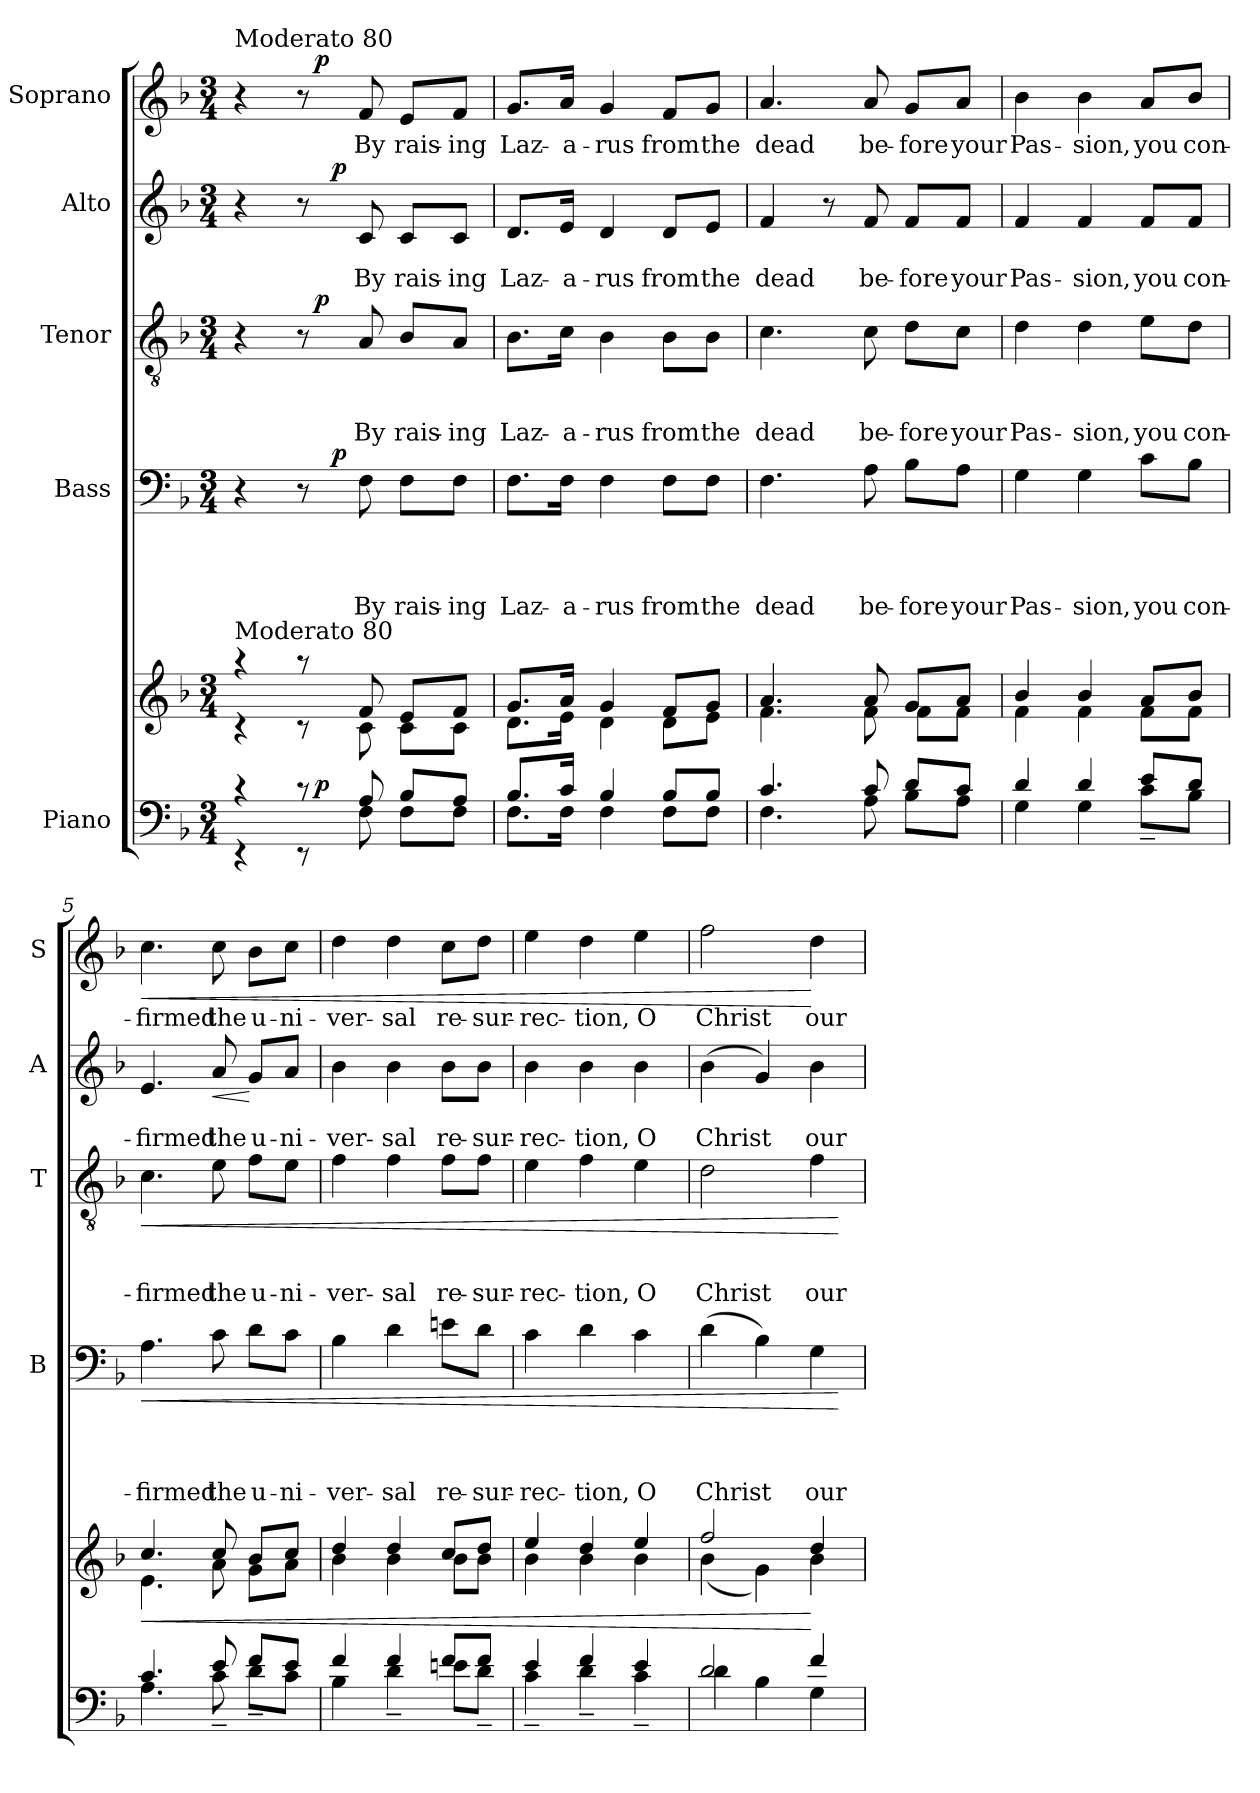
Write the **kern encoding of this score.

**kern	**kern	**dynam	**kern	**text	**text	**text	**text	**dynam	**kern	**text	**text	**text	**dynam	**kern	**text	**text	**dynam	**kern	**text	**dynam
*part5	*part5	*part5	*part4	*part4	*part4	*part4	*part4	*part4	*part3	*part3	*part3	*part3	*part3	*part2	*part2	*part2	*part2	*part1	*part1	*part1
*staff6	*staff5	*staff5/6	*staff4	*staff4	*staff4	*staff4	*staff4	*staff4	*staff3	*staff3	*staff3	*staff3	*staff3	*staff2	*staff2	*staff2	*staff2	*staff1	*staff1	*staff1
*I"Piano	*	*	*I"Bass	*	*	*	*	*	*I"Tenor	*	*	*	*	*I"Alto	*	*	*	*I"Soprano	*	*
*	*	*	*I'B	*	*	*	*	*	*I'T	*	*	*	*	*I'A	*	*	*	*I'S	*	*
!!LO:PB:g=z
*clefF4	*clefG2	*	*clefF4	*	*	*	*	*	*clefGv2	*	*	*	*	*clefG2	*	*	*	*clefG2	*	*
*k[b-]	*k[b-]	*	*k[b-]	*	*	*	*	*	*k[b-]	*	*	*	*	*k[b-]	*	*	*	*k[b-]	*	*
*F:	*F:	*	*F:	*	*	*	*	*	*F:	*	*	*	*	*F:	*	*	*	*F:	*	*
*M3/4	*M3/4	*	*M3/4	*	*	*	*	*	*M3/4	*	*	*	*	*M3/4	*	*	*	*M3/4	*	*
=1	=1	=1	=1	=1	=1	=1	=1	=1	=1	=1	=1	=1	=1	=1	=1	=1	=1	=1	=1	=1
*^	*^	*	*^	*	*	*	*	*	*^	*	*	*	*	*^	*	*	*	*^	*	*
*	*^	*	*	*	*	*	*	*	*	*	*	*	*	*	*	*	*	*	*	*	*	*	*	*	*	*
!	!	!	!	!	!	!	!	!	!	!	!	!	!	!	!	!	!	!	!	!	!	!	!	!LO:TX:a:t=Moderato 80	!	!	!
!	!	!	!LO:TX:a:t=Moderato 80	!	!	!	!	!	!	!	!	!	!	!	!	!	!	!	!	!	!	!	!	!	!	!	!
4rEE	4rc	4ryy	4rc	4raa	.	4r	4ryy	.	.	.	.	.	4r	4ryy	.	.	.	.	4r	4ryy	.	.	.	4r	4ryy	.	.
8rc	8rEE	32ryy	8raa	8rc	.	8r	16ryy	.	.	.	.	.	8r	32ryy	.	.	.	.	8r	16ryy	.	.	.	8r	32ryy	.	.
!	!	!	!	!	!LO:DY:a=2	!	!	!	!	!	!	!	!	!	!	!	!	!LO:DY:a	!	!	!	!	!	!	!	!	!LO:DY:a
.	.	4...ryy	.	.	p	.	.	.	.	.	.	.	.	4...ryy	.	.	.	p	.	.	.	.	.	.	4...ryy	.	p
!	!	!	!	!	!	!	!	!	!	!	!	!LO:DY:a	!	!	!	!	!	!	!	!	!	!	!LO:DY:a	!	!	!	!
.	.	.	.	.	.	.	4..ryy	.	.	.	.	p	.	.	.	.	.	.	.	4..ryy	.	.	p	.	.	.	.
!	!	!	!	!	!	!	!	!	!	!	!LO:LY:b	!	!	!	!	!	!LO:LY:b	!	!	!	!	!LO:LY:b	!	!	!	!LO:LY:b	!
8A/	8F\	.	8f/	8c\	.	8F\	.	.	.	.	By	.	8A/	.	.	.	By	.	8c/	.	.	By	.	8f/	.	By	.
!	!	!	!	!	!	!	!	!	!	!	!LO:LY:b	!	!	!	!	!	!LO:LY:b	!	!	!	!	!LO:LY:b	!	!	!	!LO:LY:b	!
8B-/L	8F\L	.	8e/L	8c\L	.	8F\L	.	.	.	.	rais-	.	8B-/L	.	.	.	rais-	.	8c/L	.	.	rais-	.	8e/L	.	rais-	.
!	!	!	!	!	!	!	!	!	!	!	!LO:LY:b:rj	!	!	!	!	!	!LO:LY:b:rj	!	!	!	!	!LO:LY:b:rj	!	!	!	!LO:LY:b:rj	!
8A/J	8F\J	.	8f/J	8c\J	.	8F\J	.	.	.	.	-ing	.	8A/J	.	.	.	-ing	.	8c/J	.	.	-ing	.	8f/J	.	-ing	.
=2	=2	=2	=2	=2	=2	=2	=2	=2	=2	=2	=2	=2	=2	=2	=2	=2	=2	=2	=2	=2	=2	=2	=2	=2	=2	=2	=2
!	!	!	!	!	!	!	!	!	!	!	!LO:LY:b	!	!	!	!	!	!LO:LY:b	!	!	!	!	!LO:LY:b	!	!	!	!LO:LY:b	!
*	*	*	*	*	*	*v	*v	*	*	*	*	*	*	*	*	*	*	*	*v	*v	*	*	*	*v	*v	*	*
*	*v	*v	*	*	*	*	*	*	*	*	*	*v	*v	*	*	*	*	*	*	*	*	*	*	*
8.B-/L	8.F\L	8.g/L	8.d\L	.	8.F\L	.	.	.	Laz-	.	8.B-\L	.	.	Laz-	.	8.d/L	.	Laz-	.	8.g/L	Laz-	.
!	!	!	!	!	!	!	!	!	!LO:LY:b	!	!	!	!	!LO:LY:b	!	!	!	!LO:LY:b	!	!	!LO:LY:b	!
16c/Jk	16F\Jk	16a/Jk	16e\Jk	.	16F\Jk	.	.	.	-a-	.	16c\Jk	.	.	-a-	.	16e/Jk	.	-a-	.	16a/Jk	-a-	.
!	!	!	!	!	!	!	!	!	!LO:LY:b	!	!	!	!	!LO:LY:b	!	!	!	!LO:LY:b	!	!	!LO:LY:b	!
4B-/	4F\	4g/	4d\	.	4F\	.	.	.	-rus	.	4B-\	.	.	-rus	.	4d/	.	-rus	.	4g/	-rus	.
!	!	!	!	!	!	!	!	!	!LO:LY:b	!	!	!	!	!LO:LY:b	!	!	!	!LO:LY:b	!	!	!LO:LY:b	!
8B-/L	8F\L	8f/L	8d\L	.	8F\L	.	.	.	from	.	8B-\L	.	.	from	.	8d/L	.	from	.	8f/L	from	.
!	!	!	!	!	!	!	!	!	!LO:LY:b	!	!	!	!	!LO:LY:b	!	!	!	!LO:LY:b	!	!	!LO:LY:b	!
8B-/J	8F\J	8g/J	8e\J	.	8F\J	.	.	.	the	.	8B-\J	.	.	the	.	8e/J	.	the	.	8g/J	the	.
=3	=3	=3	=3	=3	=3	=3	=3	=3	=3	=3	=3	=3	=3	=3	=3	=3	=3	=3	=3	=3	=3	=3
!	!	!	!	!	!	!	!	!	!LO:LY:b	!	!	!	!	!LO:LY:b	!	!	!	!LO:LY:b	!	!	!LO:LY:b	!
4.c/	4.F\	4.a/	4.f\	.	4.F\	.	.	.	dead	.	4.c\	.	.	dead	.	4f/	.	dead	.	4.a/	dead	.
.	.	.	.	.	.	.	.	.	.	.	.	.	.	.	.	8r	.	.	.	.	.	.
!	!	!	!	!	!	!	!	!	!LO:LY:b	!	!	!	!	!LO:LY:b	!	!	!	!LO:LY:b	!	!	!LO:LY:b	!
8c/	8A\	8a/	8f\	.	8A\	.	.	.	be-	.	8c\	.	.	be-	.	8f/	.	be-	.	8a/	be-	.
!	!	!	!	!	!	!	!	!	!LO:LY:b	!	!	!	!	!LO:LY:b	!	!	!	!LO:LY:b	!	!	!LO:LY:b	!
8d/L	8B-\L	8g/L	8f\L	.	8B-\L	.	.	.	-fore	.	8d\L	.	.	-fore	.	8f/L	.	-fore	.	8g/L	-fore	.
!	!	!	!	!	!	!	!	!	!LO:LY:b	!	!	!	!	!LO:LY:b	!	!	!	!LO:LY:b	!	!	!LO:LY:b	!
8c/J	8A\J	8a/J	8f\J	.	8A\J	.	.	.	your	.	8c\J	.	.	your	.	8f/J	.	your	.	8a/J	your	.
=4	=4	=4	=4	=4	=4	=4	=4	=4	=4	=4	=4	=4	=4	=4	=4	=4	=4	=4	=4	=4	=4	=4
!	!	!	!	!	!	!	!	!	!LO:LY:b	!	!	!	!	!LO:LY:b	!	!	!	!LO:LY:b	!	!	!LO:LY:b	!
4d/	4G\	4b-/	4f\	.	4G\	.	.	.	Pas-	.	4d\	.	.	Pas-	.	4f/	.	Pas-	.	4b-\	Pas-	.
!	!	!	!	!	!	!	!	!	!LO:LY:b	!	!	!	!	!LO:LY:b	!	!	!	!LO:LY:b	!	!	!LO:LY:b	!
4d/	4G\	4b-/	4f\	.	4G\	.	.	.	-sion,	.	4d\	.	.	-sion,	.	4f/	.	-sion,	.	4b-\	-sion,	.
!	!	!	!	!	!	!	!	!	!LO:LY:b	!	!	!	!	!LO:LY:b	!	!	!	!LO:LY:b	!	!	!LO:LY:b	!
8e/L	8c~<\L	8a/L	8f\L	.	8c\L	.	.	.	you	.	8e\L	.	.	you	.	8f/L	.	you	.	8a/L	you	.
!	!	!	!	!	!	!	!	!	!LO:LY:b	!	!	!	!	!LO:LY:b	!	!	!	!LO:LY:b	!	!	!LO:LY:b	!
8d/J	8B-\J	8b-/J	8f\J	.	8B-\J	.	.	.	con-	.	8d\J	.	.	con-	.	8f/J	.	con-	.	8b-/J	con-	.
!!LO:PB:g=z
=5	=5	=5	=5	=5	=5	=5	=5	=5	=5	=5	=5	=5	=5	=5	=5	=5	=5	=5	=5	=5	=5	=5
!	!	!	!	!LO:HP:b	!	!	!	!	!LO:LY:b	!LO:HP:b	!	!	!	!LO:LY:b	!LO:HP:b	!	!	!LO:LY:b	!	!	!LO:LY:b	!LO:HP:b
4.c/	4.A\	4.cc/	4.e\	<	4.A\	.	.	.	-firmed	<	4.c\	.	.	-firmed	<	4.e/	.	-firmed	.	4.cc\	-firmed	<
!	!	!	!	!	!	!	!	!	!LO:LY:b	!	!	!	!	!LO:LY:b	!	!	!	!LO:LY:b	!LO:HP:b	!	!LO:LY:b	!
8e/	8c~<\	8cc/	8a\	.	8c\	.	.	.	the	.	8e\	.	.	the	.	8a/	.	the	<	8cc\	the	.
!	!	!	!	!	!	!	!	!	!LO:LY:b	!	!	!	!	!LO:LY:b	!	!	!	!LO:LY:b	!	!	!LO:LY:b	!
8f/L	8d~<\L	8b-/L	8g\L	.	8d\L	.	.	.	u-	.	8f\L	.	.	u-	.	8g/L	.	u-	[	8b-\L	u-	.
!	!	!	!	!	!	!	!	!	!LO:LY:b	!	!	!	!	!LO:LY:b	!	!	!	!LO:LY:b	!	!	!LO:LY:b	!
8e/J	8c\J	8cc/J	8a\J	.	8c\J	.	.	.	-ni-	.	8e\J	.	.	-ni-	.	8a/J	.	-ni-	.	8cc\J	-ni-	.
=6	=6	=6	=6	=6	=6	=6	=6	=6	=6	=6	=6	=6	=6	=6	=6	=6	=6	=6	=6	=6	=6	=6
!	!	!	!	!	!	!	!	!	!LO:LY:b	!	!	!	!	!LO:LY:b	!	!	!	!LO:LY:b	!	!	!LO:LY:b	!
4f/	4B-\	4dd/	4b-\	.	4B-\	.	.	.	-ver-	.	4f\	.	.	-ver-	.	4b-\	.	-ver-	.	4dd\	-ver-	.
!	!	!	!	!	!	!	!	!	!LO:LY:b	!	!	!	!	!LO:LY:b	!	!	!	!LO:LY:b	!	!	!LO:LY:b	!
4f/	4d~<\	4dd/	4b-\	.	4d\	.	.	.	-sal	.	4f\	.	.	-sal	.	4b-\	.	-sal	.	4dd\	-sal	.
!	!	!	!	!	!	!	!	!	!LO:LY:b	!	!	!	!	!LO:LY:b	!	!	!	!LO:LY:b	!	!	!LO:LY:b	!
8f/L	8en\L	8cc/L	8b-\L	.	8en\L	.	.	.	re-	.	8f\L	.	.	re-	.	8b-\L	.	re-	.	8cc\L	re-	.
!	!	!	!	!	!	!	!	!	!LO:LY:b	!	!	!	!	!LO:LY:b	!	!	!	!LO:LY:b	!	!	!LO:LY:b	!
8f/J	8d~<\J	8dd/J	8b-\J	.	8d\J	.	.	.	-sur-	.	8f\J	.	.	-sur-	.	8b-\J	.	-sur-	.	8dd\J	-sur-	.
=7	=7	=7	=7	=7	=7	=7	=7	=7	=7	=7	=7	=7	=7	=7	=7	=7	=7	=7	=7	=7	=7	=7
!	!	!	!	!	!	!	!	!	!LO:LY:b	!	!	!	!	!LO:LY:b	!	!	!	!LO:LY:b	!	!	!LO:LY:b	!
4e/	4c~<\	4ee/	4b-\	.	4c\	.	.	.	-rec-	.	4e\	.	.	-rec-	.	4b-\	.	-rec-	.	4ee\	-rec-	.
!	!	!	!	!	!	!	!	!	!LO:LY:b	!	!	!	!	!LO:LY:b	!	!	!	!LO:LY:b	!	!	!LO:LY:b	!
4f/	4d~<\	4dd/	4b-\	.	4d\	.	.	.	-tion,	.	4f\	.	.	-tion,	.	4b-\	.	-tion,	.	4dd\	-tion,	.
!	!	!	!	!	!	!	!	!	!LO:LY:b	!	!	!	!	!LO:LY:b	!	!	!	!LO:LY:b	!	!	!LO:LY:b	!
4e/	4c~<\	4ee/	4b-\	.	4c\	.	.	.	O	.	4e\	.	.	O	.	4b-\	.	O	.	4ee\	O	.
=8	=8	=8	=8	=8	=8	=8	=8	=8	=8	=8	=8	=8	=8	=8	=8	=8	=8	=8	=8	=8	=8	=8
!	!	!	!	!	!	!	!	!	!LO:LY:b	!	!	!	!	!LO:LY:b	!	!	!	!LO:LY:b	!	!	!LO:LY:b	!
2d/	4d\	2ff/	(<4b-\	.	(<4d\	.	.	.	Christ	.	2d\	.	.	Christ	.	(>4b-\	.	Christ	.	2ff\	Christ	.
.	4B-\	.	4g\)	.	4B-\)	.	.	.	.	.	.	.	.	.	.	4g/)	.	.	.	.	.	.
!	!	!	!	!	!	!	!	!	!LO:LY:b	!	!	!	!	!LO:LY:b	!	!	!	!LO:LY:b	!	!	!LO:LY:b	!
4f/	4G\	4dd/	4b-\	[	4G\	.	.	.	our	.	4f\	.	.	our	.	4b-\	.	our	.	4dd\	our	[
*v	*v	*	*	*	*	*	*	*	*	*	*	*	*	*	*	*	*	*	*	*	*	*
*	*v	*v	*	*	*	*	*	*	*	*	*	*	*	*	*	*	*	*	*	*	*
.	.	.	.	.	.	.	.	[	.	.	.	.	[	.	.	.	.	.	.	.
=	=	=	=	=	=	=	=	=	=	=	=	=	=	=	=	=	=	=	=	=
*-	*-	*-	*-	*-	*-	*-	*-	*-	*-	*-	*-	*-	*-	*-	*-	*-	*-	*-	*-	*-
